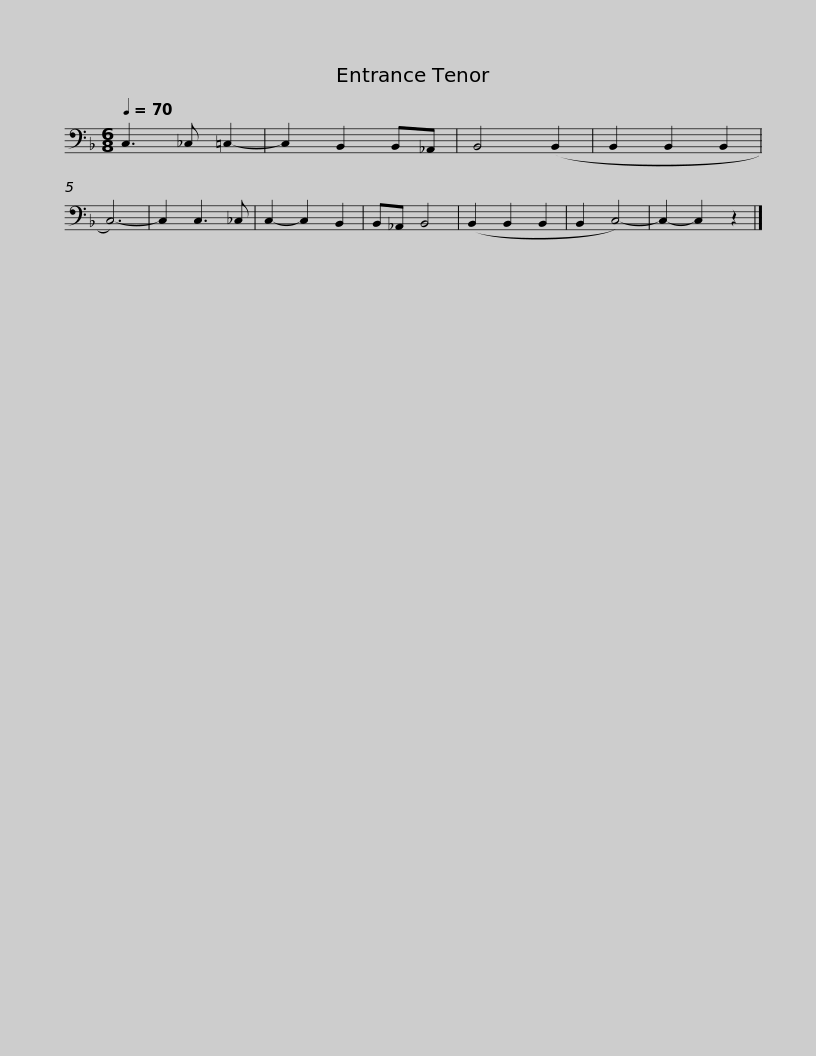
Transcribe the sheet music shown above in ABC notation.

X:1
L:1/8
Q:1/4=70
M:6/8
I:linebreak $
K:F
V:1 bass
V:1
 C,3 _C, =C,2- | C,2 B,,2 B,,_A,, | B,,4 (B,,2 | B,,2 B,,2 B,,2 | C,6-) | %5
 C,2 C,3 _C, | C,2- C,2 B,,2 | B,,_A,, B,,4 | (B,,2 B,,2 B,,2 | B,,2 C,4-) | %10
 C,2- C,2 z2 |] %11
